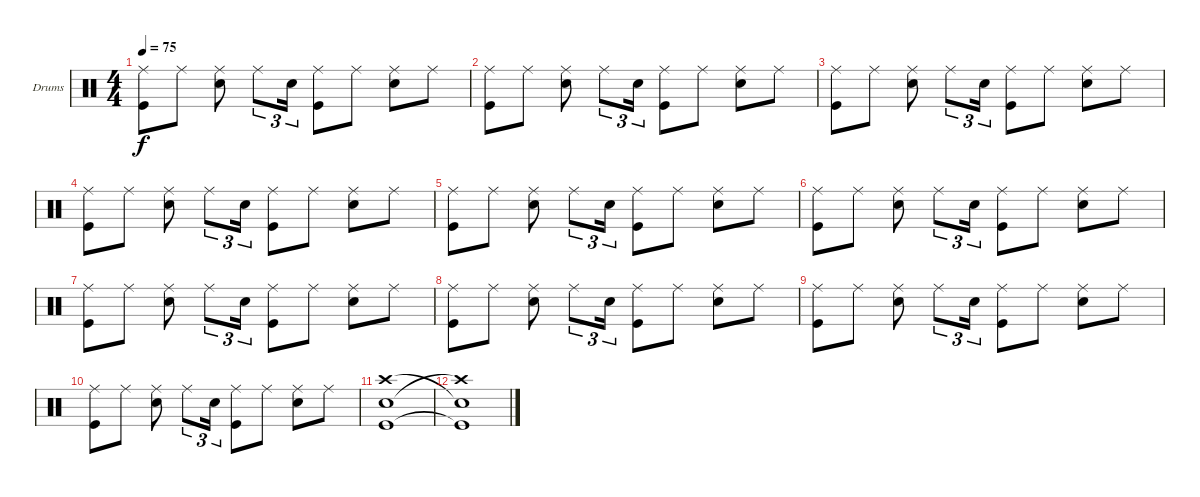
\bracketExtendMode groupsimilarinstruments
\firstSystemTrackNameOrientation horizontal
\otherSystemsTrackNameOrientation horizontal
\track ("Mason" "Drums") {instrument percussion}
\staff {score}
\articulation defaults
\ts (4 4)
\tempo 75
\clef neutral
\ks c
("Kick (hit)" "Ride (middle)").8{dy f} "Ride (middle)".8 ("Snare (hit) 2" "Ride (middle)").8 "Ride (middle)".8{tu (3 2)} "Snare (hit) 2".16{tu (3 2)} ("Kick (hit)" "Ride (middle)").8 "Ride (middle)".8 ("Snare (hit) 2" "Ride (middle)").8 "Ride (middle)".8 |
("Kick (hit)" "Ride (middle)").8 "Ride (middle)".8 ("Snare (hit) 2" "Ride (middle)").8 "Ride (middle)".8{tu (3 2)} "Snare (hit) 2".16{tu (3 2)} ("Kick (hit)" "Ride (middle)").8 "Ride (middle)".8 ("Snare (hit) 2" "Ride (middle)").8 "Ride (middle)".8 |
("Kick (hit)" "Ride (middle)").8 "Ride (middle)".8 ("Snare (hit) 2" "Ride (middle)").8 "Ride (middle)".8{tu (3 2)} "Snare (hit) 2".16{tu (3 2)} ("Kick (hit)" "Ride (middle)").8 "Ride (middle)".8 ("Snare (hit) 2" "Ride (middle)").8 "Ride (middle)".8 |
("Kick (hit)" "Ride (middle)").8 "Ride (middle)".8 ("Snare (hit) 2" "Ride (middle)").8 "Ride (middle)".8{tu (3 2)} "Snare (hit) 2".16{tu (3 2)} ("Kick (hit)" "Ride (middle)").8 "Ride (middle)".8 ("Snare (hit) 2" "Ride (middle)").8 "Ride (middle)".8 |
("Kick (hit)" "Ride (middle)").8 "Ride (middle)".8 ("Snare (hit) 2" "Ride (middle)").8 "Ride (middle)".8{tu (3 2)} "Snare (hit) 2".16{tu (3 2)} ("Kick (hit)" "Ride (middle)").8 "Ride (middle)".8 ("Snare (hit) 2" "Ride (middle)").8 "Ride (middle)".8 |
("Kick (hit)" "Ride (middle)").8 "Ride (middle)".8 ("Snare (hit) 2" "Ride (middle)").8 "Ride (middle)".8{tu (3 2)} "Snare (hit) 2".16{tu (3 2)} ("Kick (hit)" "Ride (middle)").8 "Ride (middle)".8 ("Snare (hit) 2" "Ride (middle)").8 "Ride (middle)".8 |
("Kick (hit)" "Ride (middle)").8 "Ride (middle)".8 ("Snare (hit) 2" "Ride (middle)").8 "Ride (middle)".8{tu (3 2)} "Snare (hit) 2".16{tu (3 2)} ("Kick (hit)" "Ride (middle)").8 "Ride (middle)".8 ("Snare (hit) 2" "Ride (middle)").8 "Ride (middle)".8 |
("Kick (hit)" "Ride (middle)").8 "Ride (middle)".8 ("Snare (hit) 2" "Ride (middle)").8 "Ride (middle)".8{tu (3 2)} "Snare (hit) 2".16{tu (3 2)} ("Kick (hit)" "Ride (middle)").8 "Ride (middle)".8 ("Snare (hit) 2" "Ride (middle)").8 "Ride (middle)".8 |
("Kick (hit)" "Ride (middle)").8 "Ride (middle)".8 ("Snare (hit) 2" "Ride (middle)").8 "Ride (middle)".8{tu (3 2)} "Snare (hit) 2".16{tu (3 2)} ("Kick (hit)" "Ride (middle)").8 "Ride (middle)".8 ("Snare (hit) 2" "Ride (middle)").8 "Ride (middle)".8 |
("Kick (hit)" "Ride (middle)").8 "Ride (middle)".8 ("Snare (hit) 2" "Ride (middle)").8 "Ride (middle)".8{tu (3 2)} "Snare (hit) 2".16{tu (3 2)} ("Kick (hit)" "Ride (middle)").8 "Ride (middle)".8 ("Snare (hit) 2" "Ride (middle)").8 "Ride (middle)".8 |
("Kick (hit)" "Crash high (hit)" "Snare (hit) 2").1 |
("Kick (hit)"{t} "Snare (hit) 2"{t} "Crash high (hit)"{t}).1
